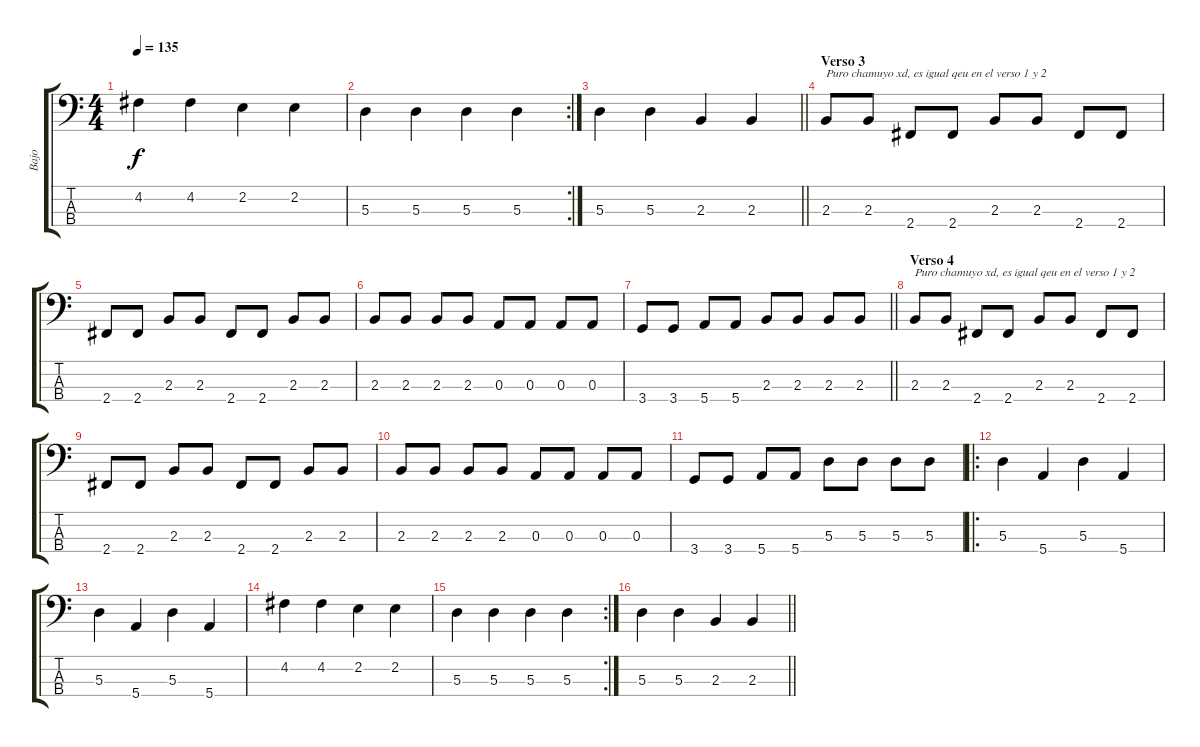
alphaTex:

\track ("Bajo" "Bajo") {instrument electricbassfinger}
\staff {score tabs}
\tuning (G2 D2 A1 E1) {hide}
\ts (4 4)
\tempo 135
\clef f4
\ks c
4.2.4{dy f} 4.2.4 2.2.4 2.2.4 |
\rc 2
5.3.4 5.3.4 5.3.4 5.3.4 |
\barLineRight lightlight
5.3.4 5.3.4 2.3.4 2.3.4 |
\section ("" "Verso 3")
2.3.8{txt "Puro chamuyo xd, es igual qeu en el verso 1 y 2"} 2.3.8 2.4.8 2.4.8 2.3.8 2.3.8 2.4.8 2.4.8 |
2.4.8 2.4.8 2.3.8 2.3.8 2.4.8 2.4.8 2.3.8 2.3.8 |
2.3.8 2.3.8 2.3.8 2.3.8 0.3.8 0.3.8 0.3.8 0.3.8 |
\barLineRight lightlight
3.4.8 3.4.8 5.4.8 5.4.8 2.3.8 2.3.8 2.3.8 2.3.8 |
\section ("" "Verso 4")
2.3.8{txt "Puro chamuyo xd, es igual qeu en el verso 1 y 2"} 2.3.8 2.4.8 2.4.8 2.3.8 2.3.8 2.4.8 2.4.8 |
2.4.8 2.4.8 2.3.8 2.3.8 2.4.8 2.4.8 2.3.8 2.3.8 |
2.3.8 2.3.8 2.3.8 2.3.8 0.3.8 0.3.8 0.3.8 0.3.8 |
3.4.8 3.4.8 5.4.8 5.4.8 5.3.8 5.3.8 5.3.8 5.3.8 |
\ro
5.3.4 5.4.4 5.3.4 5.4.4 |
5.3.4 5.4.4 5.3.4 5.4.4 |
4.2.4 4.2.4 2.2.4 2.2.4 |
\rc 2
5.3.4 5.3.4 5.3.4 5.3.4 |
\barLineRight lightlight
5.3.4 5.3.4 2.3.4 2.3.4
